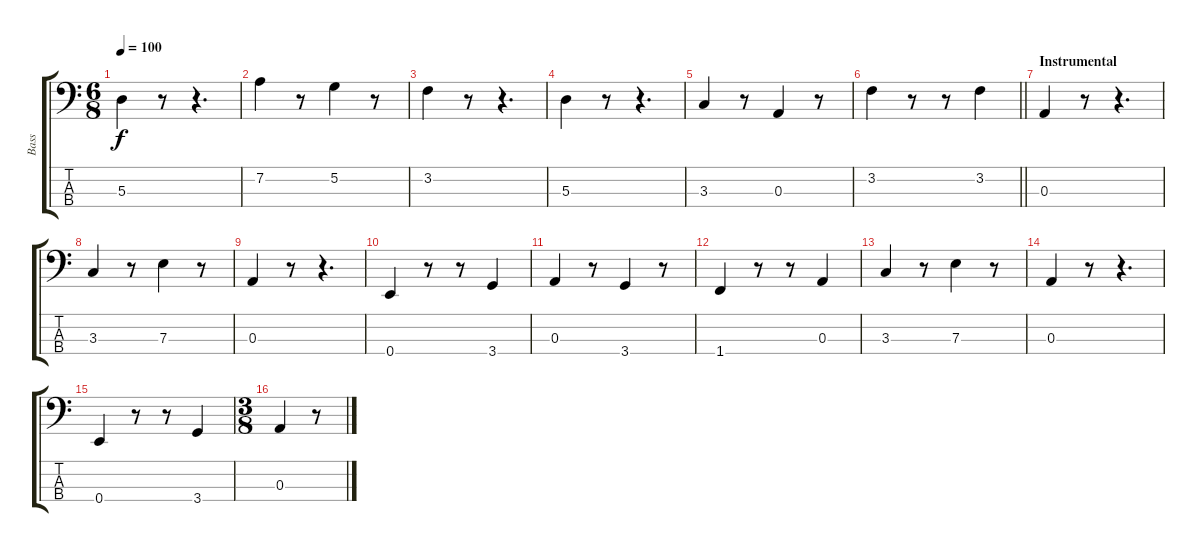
\track ("Bass" "Bass") {instrument electricbassfinger}
\staff {score tabs}
\tuning (G2 D2 A1 E1) {hide}
\ts (6 8)
\tempo 100
\clef f4
\ks c
5.3.4{dy f} r.8 r.4{d} |
7.2.4 r.8 5.2.4 r.8 |
3.2.4 r.8 r.4{d} |
5.3.4 r.8 r.4{d} |
3.3.4 r.8 0.3.4 r.8 |
\barLineRight lightlight
3.2.4 r.8 r.8 3.2.4 |
\section ("" "Instrumental")
0.3.4 r.8 r.4{d} |
3.3.4 r.8 7.3.4 r.8 |
0.3.4 r.8 r.4{d} |
0.4.4 r.8 r.8 3.4.4 |
0.3.4 r.8 3.4.4 r.8 |
1.4.4 r.8 r.8 0.3.4 |
3.3.4 r.8 7.3.4 r.8 |
0.3.4 r.8 r.4{d} |
0.4.4 r.8 r.8 3.4.4 |
\ts (3 8)
0.3.4 r.8
